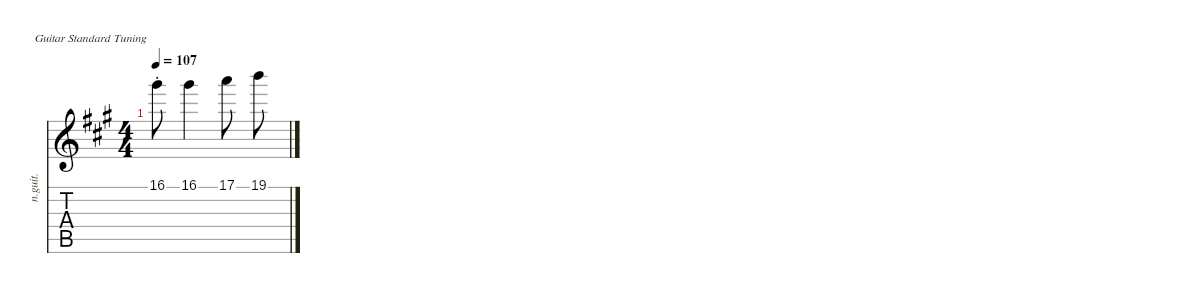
\defaultSystemsLayout 4
\hideDynamics
\bracketExtendMode nobrackets
\track ("Nylon Guitar" "n.guit.") {instrument acousticguitarnylon}
\staff {score tabs}
\tuning (E4 B3 G3 D3 A2 E2)
\ts (4 4)
\tempo 107
\clef g2
\ks a
16.1{st acc #}.8{dy mf beam Down} 16.1{acc #}.4{beam Down} 17.1{acc forcenatural}.8{beam Down} 19.1{acc forcenatural}.8{beam Down}
